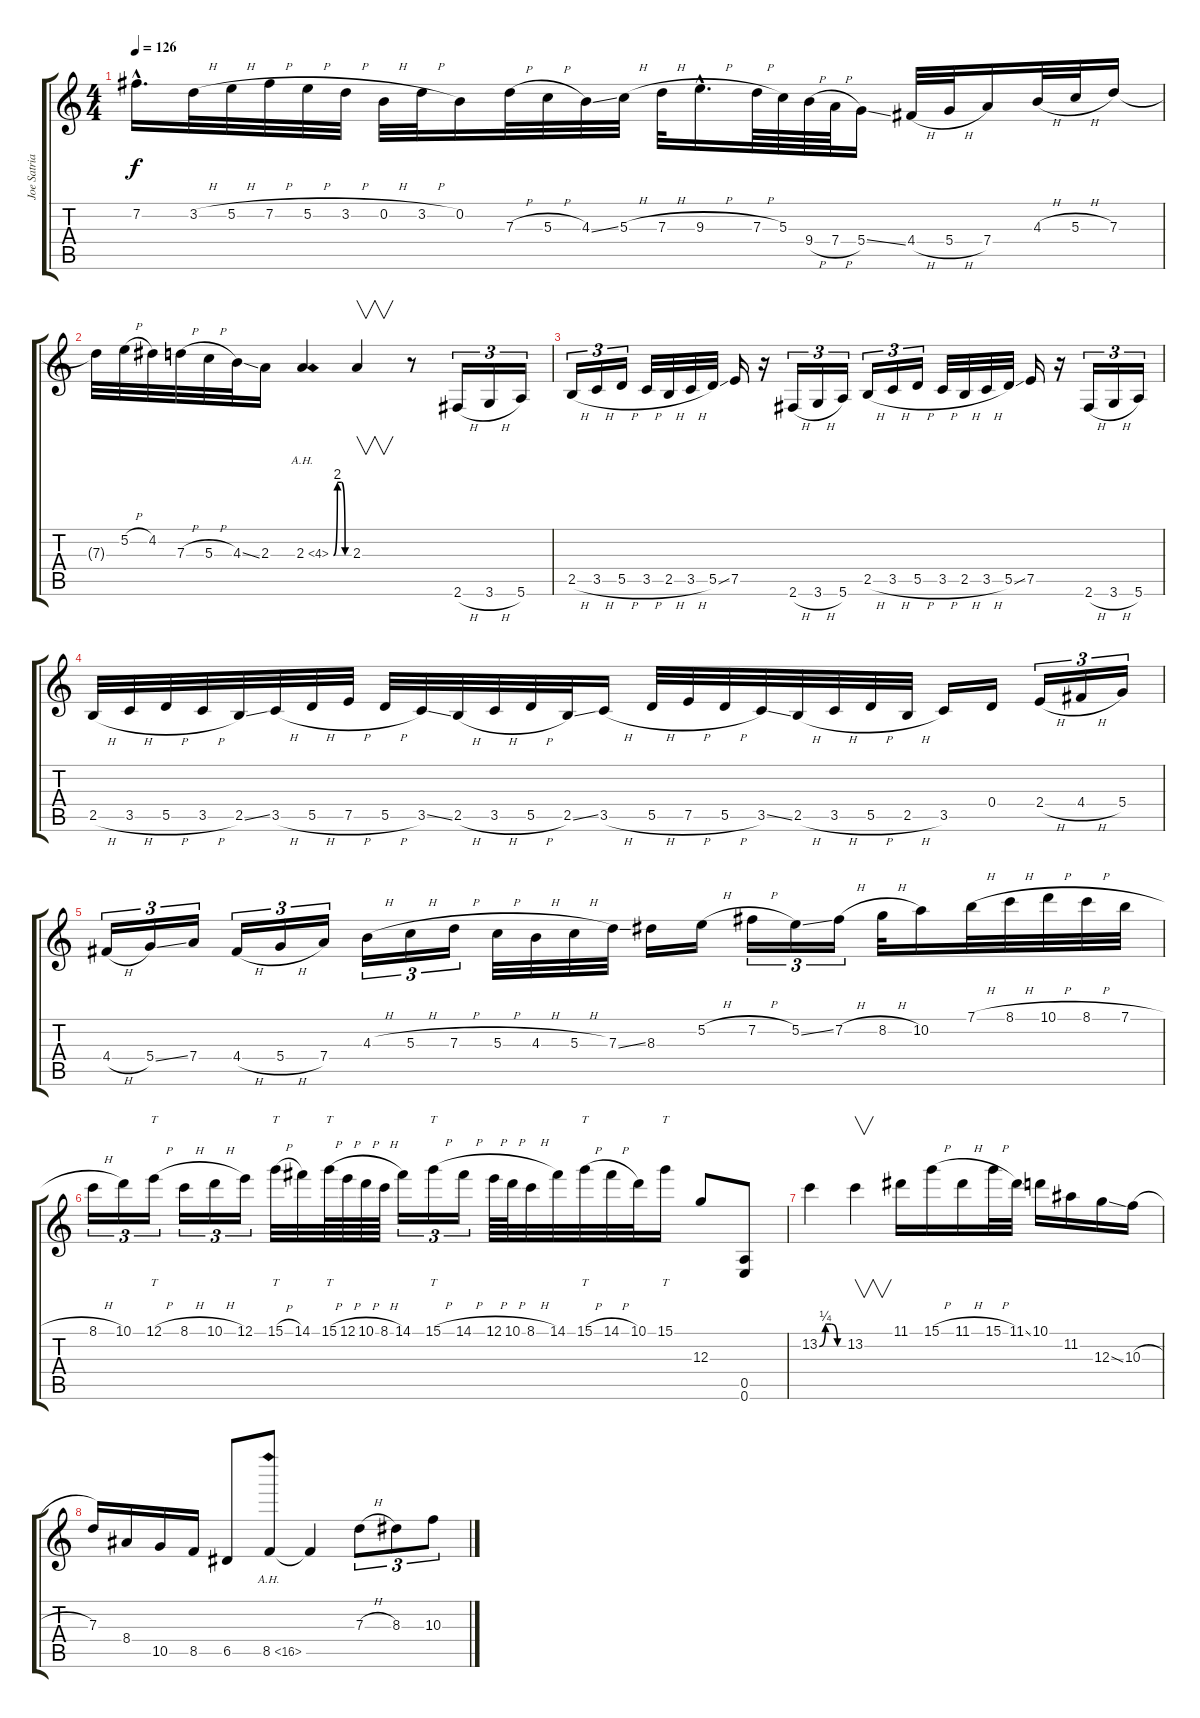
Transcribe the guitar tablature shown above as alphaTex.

\track ("Joe Satriani" "Joe Satria") {instrument distortionguitar}
\staff {score tabs}
\tuning (E4 B3 G3 D3 A2 E2) {hide}
\ts (4 4)
\tempo 126
\clef g2
\ks c
7.2{hac}.16{d dy f} 3.2{h}.32 5.2{h}.32 7.2{h}.32 5.2{h}.32 3.2{h}.32 0.2{h}.32 3.2{h}.32 0.2.16 7.3{h}.32 5.3{h}.32 4.3{ss}.32 5.3{h}.32 7.3{h}.32 9.3{h hac}.16{d} 7.3{h}.64 5.3.64 9.4{h}.64 7.4{h}.64 5.4{ss}.16 4.4{h}.32 5.4{h}.32 7.4.16 4.3{h}.32 5.3{h}.32 7.3.16 |
7.3{t}.32 5.2{h}.32 4.2.32 7.3{h}.32 5.3{h}.32 4.3{ss}.32 2.3.16 2.3{be (custom 0 0 15 8 30 8 45 0 60 0) ah 2}.4 2.3.4{v} r.8 2.6{h}.16{tu (3 2)} 3.6{h}.16{tu (3 2)} 5.6.16{tu (3 2)} |
2.5{h}.16{tu (3 2)} 3.5{h}.16{tu (3 2)} 5.5{h}.16{tu (3 2)} 3.5{h}.32 2.5{h}.32 3.5{h}.32 5.5{ss}.32 7.5.16 r.16 2.6{h}.16{tu (3 2)} 3.6{h}.16{tu (3 2)} 5.6.16{tu (3 2)} 2.5{h}.16{tu (3 2)} 3.5{h}.16{tu (3 2)} 5.5{h}.16{tu (3 2)} 3.5{h}.32 2.5{h}.32 3.5{h}.32 5.5{ss}.32 7.5.16 r.16 2.6{h}.16{tu (3 2)} 3.6{h}.16{tu (3 2)} 5.6.16{tu (3 2)} |
2.5{h}.32 3.5{h}.32 5.5{h}.32 3.5{h}.32 2.5{ss}.32 3.5{h}.32 5.5{h}.32 7.5{h}.32 5.5{h}.32 3.5{ss}.32 2.5{h}.32 3.5{h}.32 5.5{h}.32 2.5{ss}.32 3.5{h}.16 5.5{h}.32 7.5{h}.32 5.5{h}.32 3.5{ss}.32 2.5{h}.32 3.5{h}.32 5.5{h}.32 2.5{h}.32 3.5.16 0.4.16 2.4{h}.16{tu (3 2)} 4.4{h}.16{tu (3 2)} 5.4.16{tu (3 2)} |
4.4{h}.16{tu (3 2)} 5.4{ss}.16{tu (3 2)} 7.4.16{tu (3 2)} 4.4{h}.16{tu (3 2)} 5.4{h}.16{tu (3 2)} 7.4.16{tu (3 2)} 4.3{h}.16{tu (3 2)} 5.3{h}.16{tu (3 2)} 7.3{h}.16{tu (3 2)} 5.3{h}.32 4.3{h}.32 5.3{h}.32 7.3{ss}.32 8.3.16 5.2{h}.16 7.2{h}.16{tu (3 2)} 5.2{ss}.16{tu (3 2)} 7.2{h}.16{tu (3 2)} 8.2{h}.32 10.2.16 7.1{h}.32 8.1{h}.32 10.1{h}.32 8.1{h}.32 7.1{h}.32 |
8.1{h}.16{tu (3 2)} 10.1.16{tu (3 2)} 12.1{h}.16{tt tu (3 2)} 8.1{h}.16{tu (3 2)} 10.1{h}.16{tu (3 2)} 12.1.16{tu (3 2)} 15.1{h}.32{tt} 14.1.32 15.1{h}.64{tt} 12.1{h}.64 10.1{h}.64 8.1{h}.64 14.1.16{tu (3 2)} 15.1{h}.16{tt tu (3 2)} 14.1{h}.16{tu (3 2)} 12.1{h}.64 10.1{h}.64 8.1{h}.32 14.1.32 15.1{h}.32{tt} 14.1{h}.32 10.1.32 15.1.16{tt} 12.3.8 (0.5 0.6).8 |
13.2{be (custom 0 0 15 1 30 1 45 0 60 0)}.4 13.2.4{v} 11.1.16 15.1{h}.16 11.1{h}.16 15.1{h}.32 11.1{ss}.32 10.1.16 11.2.16 12.3{ss}.16 10.3{h}.16 |
7.3.16 8.4.16 10.5.16 8.5.16 6.5.8 8.5{ah 8}.8 8.5{t}.4 7.3{h}.8{tu (3 2)} 8.3.8{tu (3 2)} 10.3.8{tu (3 2)}
